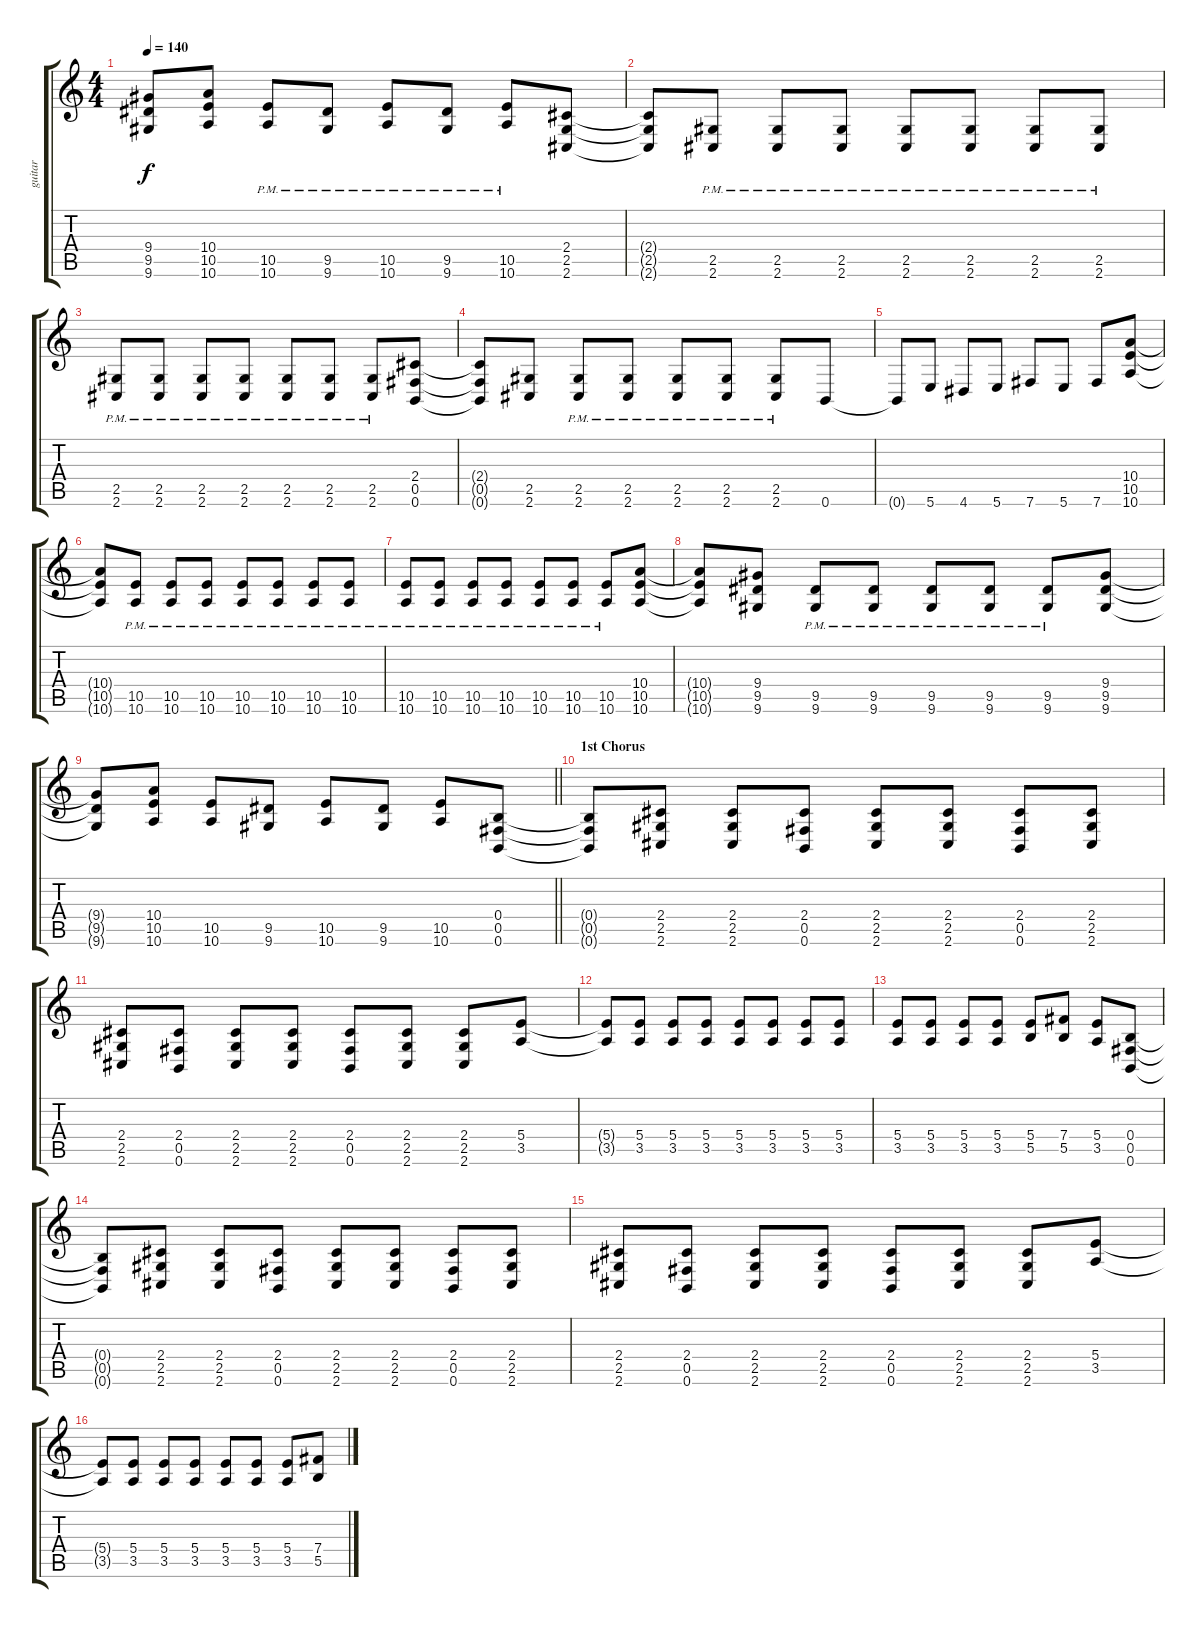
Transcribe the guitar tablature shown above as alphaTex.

\track ("guitar" "guitar") {instrument distortionguitar}
\staff {score tabs}
\tuning (Db4 Ab3 E3 B2 Gb2 B1) {hide}
\ts (4 4)
\tempo 140
\clef g2
\ks c
(9.4{t} 9.5{t} 9.6{t}).8{dy f} (10.4 10.5 10.6).8 (10.5{pm} 10.6{pm}).8 (9.5{pm} 9.6{pm}).8 (10.5{pm} 10.6{pm}).8 (9.5{pm} 9.6{pm}).8 (10.5{pm} 10.6{pm}).8 (2.4 2.5 2.6).8 |
(2.4{t} 2.5{t} 2.6{t}).8{volume 10 instrument distortionguitar} (2.5{pm} 2.6{pm}).8 (2.5{pm} 2.6{pm}).8 (2.5{pm} 2.6{pm}).8 (2.5{pm} 2.6{pm}).8 (2.5{pm} 2.6{pm}).8 (2.5{pm} 2.6{pm}).8 (2.5{pm} 2.6{pm}).8 |
(2.5{pm} 2.6{pm}).8 (2.5{pm} 2.6{pm}).8 (2.5{pm} 2.6{pm}).8 (2.5{pm} 2.6{pm}).8 (2.5{pm} 2.6{pm}).8 (2.5{pm} 2.6{pm}).8 (2.5{pm} 2.6{pm}).8 (2.4 0.5 0.6).8 |
(2.4{t} 0.5{t} 0.6{t}).8 (2.5 2.6).8 (2.5{pm} 2.6{pm}).8 (2.5{pm} 2.6{pm}).8 (2.5{pm} 2.6{pm}).8 (2.5{pm} 2.6{pm}).8 (2.5{pm} 2.6{pm}).8 0.6.8 |
0.6{t}.8 5.6.8 4.6.8 5.6.8 7.6.8 5.6.8 7.6.8 (10.4 10.5 10.6).8 |
(10.4{t} 10.5{t} 10.6{t}).8 (10.5{pm} 10.6{pm}).8 (10.5{pm} 10.6{pm}).8 (10.5{pm} 10.6{pm}).8 (10.5{pm} 10.6{pm}).8 (10.5{pm} 10.6{pm}).8 (10.5{pm} 10.6{pm}).8 (10.5{pm} 10.6{pm}).8 |
(10.5{pm} 10.6{pm}).8 (10.5{pm} 10.6{pm}).8 (10.5{pm} 10.6{pm}).8 (10.5{pm} 10.6{pm}).8 (10.5{pm} 10.6{pm}).8 (10.5{pm} 10.6{pm}).8 (10.5{pm} 10.6{pm}).8 (10.4 10.5 10.6).8 |
(10.4{t} 10.5{t} 10.6{t}).8 (9.4 9.5 9.6).8 (9.5{pm} 9.6{pm}).8 (9.5{pm} 9.6{pm}).8 (9.5{pm} 9.6{pm}).8 (9.5{pm} 9.6{pm}).8 (9.5{pm} 9.6{pm}).8 (9.4 9.5 9.6).8 |
\barLineRight lightlight
(9.4{t} 9.5{t} 9.6{t}).8 (10.4 10.5 10.6).8 (10.5 10.6).8 (9.5 9.6).8 (10.5 10.6).8 (9.5 9.6).8 (10.5 10.6).8 (0.4 0.5 0.6).8 |
\section ("" "1st Chorus")
(0.4{t} 0.5{t} 0.6{t}).8 (2.4 2.5 2.6).8 (2.4 2.5 2.6).8 (2.4 0.5 0.6).8 (2.4 2.5 2.6).8 (2.4 2.5 2.6).8 (2.4 0.5 0.6).8 (2.4 2.5 2.6).8 |
(2.4 2.5 2.6).8 (2.4 0.5 0.6).8 (2.4 2.5 2.6).8 (2.4 2.5 2.6).8 (2.4 0.5 0.6).8 (2.4 2.5 2.6).8 (2.4 2.5 2.6).8 (5.4 3.5).8 |
(5.4{t} 3.5{t}).8 (5.4 3.5).8 (5.4 3.5).8 (5.4 3.5).8 (5.4 3.5).8 (5.4 3.5).8 (5.4 3.5).8 (5.4 3.5).8 |
(5.4 3.5).8 (5.4 3.5).8 (5.4 3.5).8 (5.4 3.5).8 (5.4 5.5).8 (7.4 5.5).8 (5.4 3.5).8 (0.4 0.5 0.6).8 |
(0.4{t} 0.5{t} 0.6{t}).8 (2.4 2.5 2.6).8 (2.4 2.5 2.6).8 (2.4 0.5 0.6).8 (2.4 2.5 2.6).8 (2.4 2.5 2.6).8 (2.4 0.5 0.6).8 (2.4 2.5 2.6).8 |
(2.4 2.5 2.6).8 (2.4 0.5 0.6).8 (2.4 2.5 2.6).8 (2.4 2.5 2.6).8 (2.4 0.5 0.6).8 (2.4 2.5 2.6).8 (2.4 2.5 2.6).8 (5.4 3.5).8 |
(5.4{t} 3.5{t}).8 (5.4 3.5).8 (5.4 3.5).8 (5.4 3.5).8 (5.4 3.5).8 (5.4 3.5).8 (5.4 3.5).8 (7.4 5.5).8
